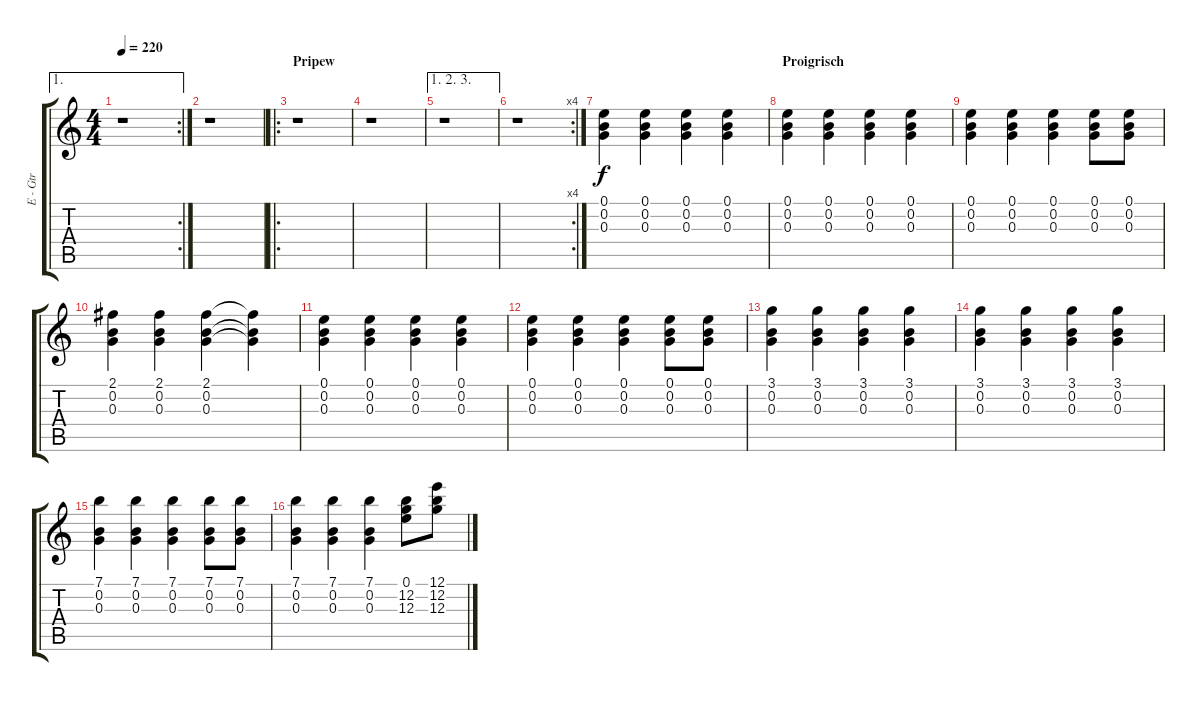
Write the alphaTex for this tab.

\track ("E - Gtr" "E - Gtr") {instrument overdrivenguitar}
\staff {score tabs}
\tuning (E4 B3 G3 D3 A2 E2) {hide}
\ae 1
\rc 2
\ts (4 4)
\tempo 220
\clef g2
\ks c
r.1{dy f} |
r.1 |
\ro
\section ("" "Pripew")
r.1 |
r.1 |
\ae (1 2 3)
r.1 |
\rc 4
r.1 |
(0.1 0.2 0.3).4 (0.1 0.2 0.3).4 (0.1 0.2 0.3).4 (0.1 0.2 0.3).4 |
\section ("" "Proigrisch")
(0.1 0.2 0.3).4 (0.1 0.2 0.3).4 (0.1 0.2 0.3).4 (0.1 0.2 0.3).4 |
(0.1 0.2 0.3).4 (0.1 0.2 0.3).4 (0.1 0.2 0.3).4 (0.1 0.2 0.3).8 (0.1 0.2 0.3).8 |
(2.1 0.2 0.3).4 (2.1 0.2 0.3).4 (2.1 0.2 0.3).4 (2.1{t} 0.2{t} 0.3{t}).4 |
(0.1 0.2 0.3).4 (0.1 0.2 0.3).4 (0.1 0.2 0.3).4 (0.1 0.2 0.3).4 |
(0.1 0.2 0.3).4 (0.1 0.2 0.3).4 (0.1 0.2 0.3).4 (0.1 0.2 0.3).8 (0.1 0.2 0.3).8 |
(3.1 0.2 0.3).4 (3.1 0.2 0.3).4 (3.1 0.2 0.3).4 (3.1 0.2 0.3).4 |
(3.1 0.2 0.3).4 (3.1 0.2 0.3).4 (3.1 0.2 0.3).4 (3.1 0.2 0.3).4 |
(7.1 0.2 0.3).4 (7.1 0.2 0.3).4 (7.1 0.2 0.3).4 (7.1 0.2 0.3).8 (7.1 0.2 0.3).8 |
(7.1 0.2 0.3).4 (7.1 0.2 0.3).4 (7.1 0.2 0.3).4 (0.1 12.2 12.3).8 (12.1 12.2 12.3).8
